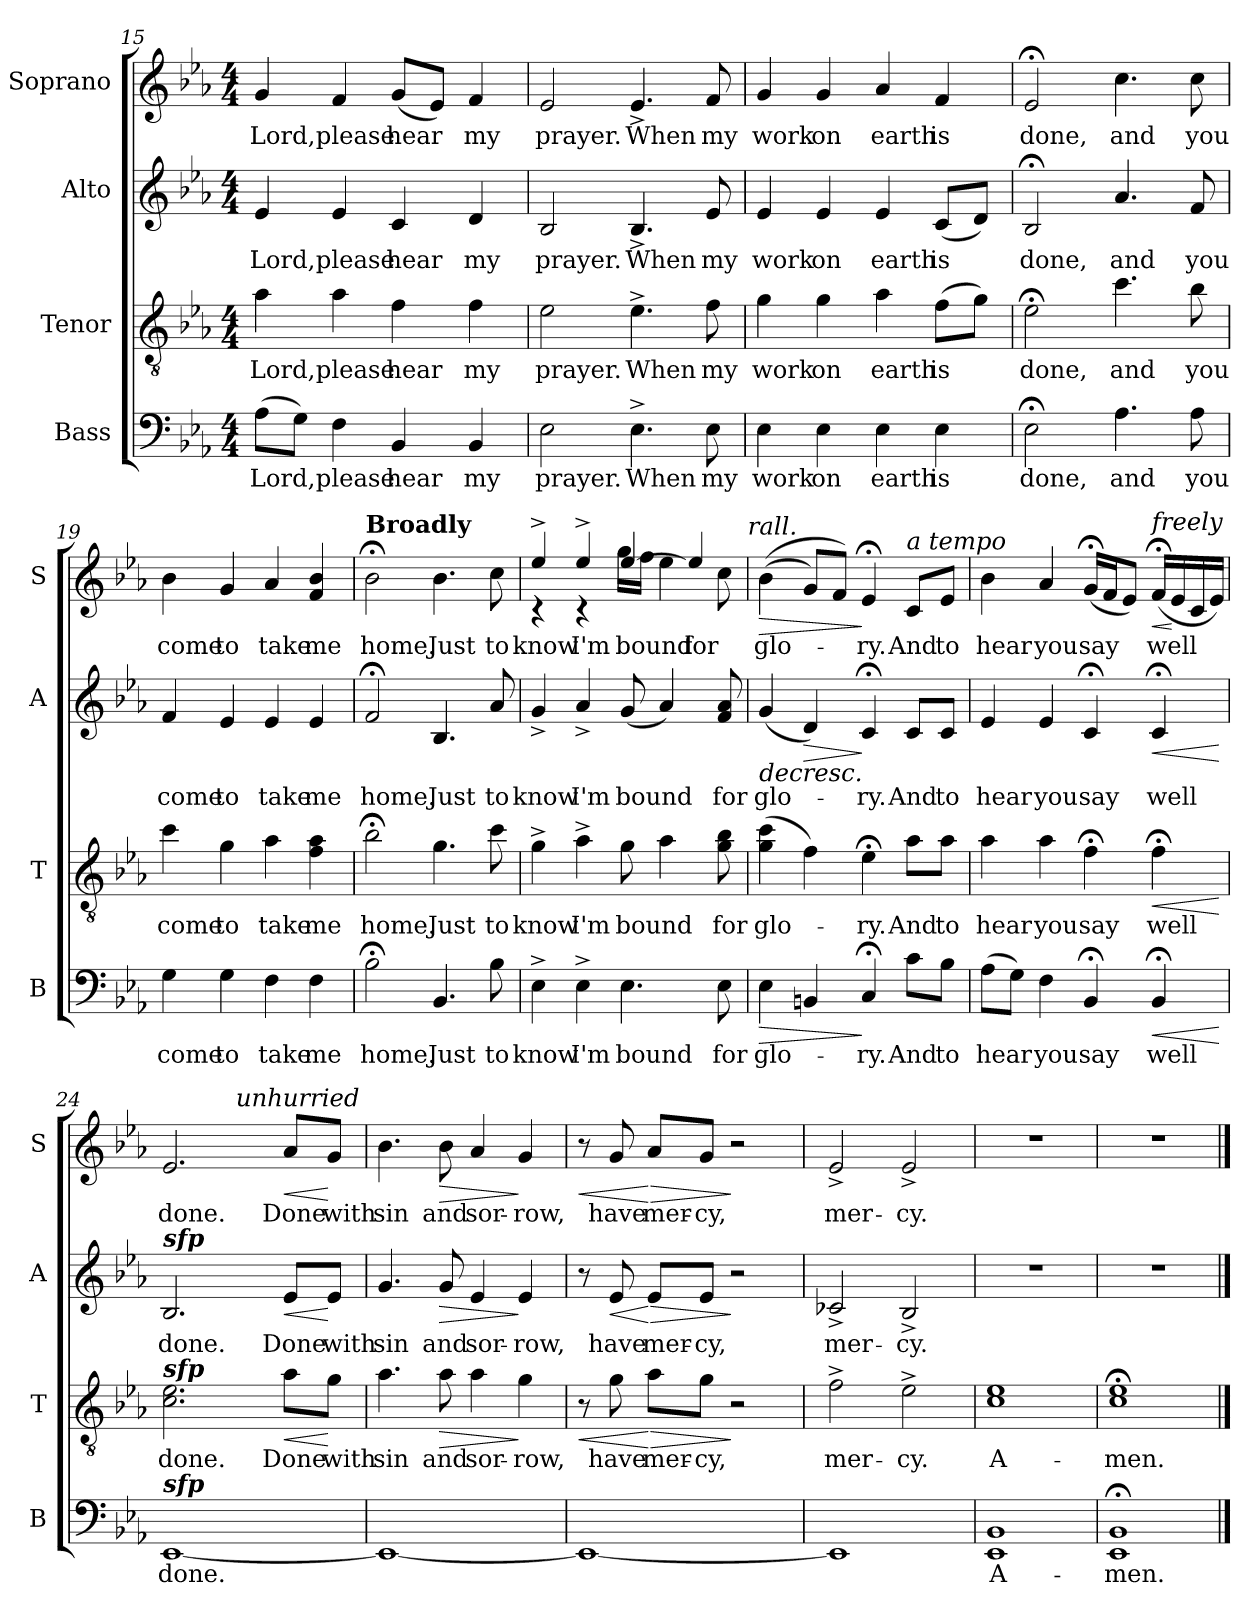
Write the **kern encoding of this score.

**kern	**text	**dynam	**kern	**text	**dynam	**kern	**text	**dynam	**kern	**text	**dynam
*part4	*part4	*part4	*part3	*part3	*part3	*part2	*part2	*part2	*part1	*part1	*part1
*staff4	*staff4	*staff4	*staff3	*staff3	*staff3	*staff2	*staff2	*staff2	*staff1	*staff1	*staff1
*I"Bass	*	*	*I"Tenor	*	*	*I"Alto	*	*	*I"Soprano	*	*
*I'B	*	*	*I'T	*	*	*I'A	*	*	*I'S	*	*
*clefF4	*	*	*clefGv2	*	*	*clefG2	*	*	*clefG2	*	*
*k[b-e-a-]	*	*	*k[b-e-a-]	*	*	*k[b-e-a-]	*	*	*k[b-e-a-]	*	*
*E-:	*	*	*E-:	*	*	*E-:	*	*	*E-:	*	*
*M4/4	*	*	*M4/4	*	*	*M4/4	*	*	*M4/4	*	*
=15	=15	=15	=15	=15	=15	=15	=15	=15	=15	=15	=15
!	!LO:LY:b	!	!	!LO:LY:b	!	!	!LO:LY:b	!	!	!LO:LY:b	!
(>8A-\L	Lord,	.	4a-\	Lord,	.	4e-/	Lord,	.	4g/	Lord,	.
8G\J)	.	.	.	.	.	.	.	.	.	.	.
!	!LO:LY:b	!	!	!LO:LY:b	!	!	!LO:LY:b	!	!	!LO:LY:b	!
4F\	please	.	4a-\	please	.	4e-/	please	.	4f/	please	.
!	!LO:LY:b	!	!	!LO:LY:b	!	!	!LO:LY:b	!	!	!LO:LY:b	!
4BB-/	hear	.	4f\	hear	.	4c/	hear	.	(<8g/L	hear	.
.	.	.	.	.	.	.	.	.	8e-/J)	.	.
!	!LO:LY:b	!	!	!LO:LY:b	!	!	!LO:LY:b	!	!	!LO:LY:b	!
4BB-/	my	.	4f\	my	.	4d/	my	.	4f/	my	.
=16	=16	=16	=16	=16	=16	=16	=16	=16	=16	=16	=16
!	!LO:LY:b	!	!	!LO:LY:b	!	!	!LO:LY:b	!	!	!LO:LY:b	!
2E-\	prayer.	.	2e-\	prayer.	.	2B-/	prayer.	.	2e-/	prayer.	.
!	!LO:LY:b	!	!	!LO:LY:b	!	!	!LO:LY:b	!	!	!LO:LY:b	!
4.E-^>\	When	.	4.e-^>\	When	.	4.B-^</	When	.	4.e-^</	When	.
!	!LO:LY:b	!	!	!LO:LY:b	!	!	!LO:LY:b	!	!	!LO:LY:b	!
8E-\	my	.	8f\	my	.	8e-/	my	.	8f/	my	.
=17	=17	=17	=17	=17	=17	=17	=17	=17	=17	=17	=17
!	!LO:LY:b	!	!	!LO:LY:b	!	!	!LO:LY:b	!	!	!LO:LY:b	!
4E-\	work	.	4g\	work	.	4e-/	work	.	4g/	work	.
!	!LO:LY:b	!	!	!LO:LY:b	!	!	!LO:LY:b	!	!	!LO:LY:b	!
4E-\	on	.	4g\	on	.	4e-/	on	.	4g/	on	.
!	!LO:LY:b	!	!	!LO:LY:b	!	!	!LO:LY:b	!	!	!LO:LY:b	!
4E-\	earth	.	4a-\	earth	.	4e-/	earth	.	4a-/	earth	.
!	!LO:LY:b	!	!	!LO:LY:b	!	!	!LO:LY:b	!	!	!LO:LY:b	!
4E-\	is	.	(>8f\L	is	.	(<8c/L	is	.	4f/	is	.
.	.	.	8g\J)	.	.	8d/J)	.	.	.	.	.
=18	=18	=18	=18	=18	=18	=18	=18	=18	=18	=18	=18
!	!LO:LY:b	!	!	!LO:LY:b	!	!	!LO:LY:b	!	!	!LO:LY:b	!
2E-;<\	done,	.	2e-;<\	done,	.	2B-;</	done,	.	2e-;</	done,	.
!	!LO:LY:b	!	!	!LO:LY:b	!	!	!LO:LY:b	!	!	!LO:LY:b	!
4.A-\	and	.	4.cc\	and	.	4.a-/	and	.	4.cc\	and	.
!	!LO:LY:b	!	!	!LO:LY:b	!	!	!LO:LY:b	!	!	!LO:LY:b	!
8A-\	you	.	8b-\	you	.	8f/	you	.	8cc\	you	.
!!LO:PB:g=z
=19	=19	=19	=19	=19	=19	=19	=19	=19	=19	=19	=19
!	!LO:LY:b	!	!	!LO:LY:b	!	!	!LO:LY:b	!	!	!LO:LY:b	!
4G\	come	.	4cc\	come	.	4f/	come	.	4b-\	come	.
!	!LO:LY:b	!	!	!LO:LY:b	!	!	!LO:LY:b	!	!	!LO:LY:b	!
4G\	to	.	4g\	to	.	4e-/	to	.	4g/	to	.
!	!LO:LY:b	!	!	!LO:LY:b	!	!	!LO:LY:b	!	!	!LO:LY:b	!
4F\	take	.	4a-\	take	.	4e-/	take	.	4a-/	take	.
!	!LO:LY:b	!	!	!LO:LY:b	!	!	!LO:LY:b	!	!	!LO:LY:b	!
4F\	me	.	4f\ 4a-\	me	.	4e-/	me	.	4f/ 4b-/	me	.
=20	=20	=20	=20	=20	=20	=20	=20	=20	=20	=20	=20
!	!	!	!	!	!	!	!	!	!LO:TX:a:B:t=Broadly	!	!
!	!LO:LY:b	!	!	!LO:LY:b	!	!	!LO:LY:b	!	!	!LO:LY:b	!
2B-;<\	home.	.	2b-;<\	home.	.	2f;</	home.	.	2b-;<\	home.	.
!	!LO:LY:b	!	!	!LO:LY:b	!	!	!LO:LY:b	!	!	!LO:LY:b	!
4.BB-/	Just	.	4.g\	Just	.	4.B-/	Just	.	4.b-\	Just	.
!	!LO:LY:b	!	!	!LO:LY:b	!	!	!LO:LY:b	!	!	!LO:LY:b	!
8B-\	to	.	8cc\	to	.	8a-/	to	.	8cc\	to	.
=21	=21	=21	=21	=21	=21	=21	=21	=21	=21	=21	=21
!	!	!	!	!	!	!	!	!	!LO:TX:a:i:t=rall.	!	!
!	!LO:LY:b	!	!	!LO:LY:b	!	!	!LO:LY:b	!	!	!LO:LY:b	!
*	*	*	*	*	*	*	*	*	*^	*	*
4E-^>\	know	.	4g^>\	know	.	4g^</	know	.	4ee-^>/	4rc	know	.
!	!LO:LY:b	!	!	!LO:LY:b	!	!	!LO:LY:b	!	!	!	!LO:LY:b	!
4E-^>\	I'm	.	4a-^>\	I'm	.	4a-^</	I'm	.	4ee-^>/	4rc	I'm	.
!	!LO:LY:b	!	!	!LO:LY:b	!	!	!LO:LY:b	!	!	!	!LO:LY:b	!
4.E-\	bound	.	8g\	bound	.	(<8g/	bound	.	[>4ee-/	16gg\LL	bound	.
.	.	.	.	.	.	.	.	.	.	16ff\JJ	.	.
.	.	.	4a-\	.	.	4a-/)	.	.	.	4ee-\	.	.
!	!	!	!	!	!	!	!	!	!	!	!LO:LY:b	!
.	.	.	.	.	.	.	.	.	4ee-/]	.	for	.
!	!LO:LY:b	!	!	!LO:LY:b	!	!	!LO:LY:b	!	!	!	!	!
8E-\	for	.	8g\ 8b-\	for	.	8f/ 8a-/	for	.	.	8cc\	.	.
!	!	!	!	!	!	!	!	!	!	!LO:TX:a:i:t=rall.	!	!
=22	=22	=22	=22	=22	=22	=22	=22	=22	=22	=22	=22	=22
!	!LO:LY:b	!LO:HP:b	!	!LO:LY:b	!	!	!LO:LY:b	!LO:HP:b	!	!	!LO:LY:b	!LO:HP:b
*	*	*	*	*	*	*	*	*	*v	*v	*	*
4E-\	glo-	>	(>4g\ 4cc\	glo-	.	(<4g/	glo-	>	(<(>4b-\	glo-	>
!	!	!	!	!	!	!	!	!LO:HP:b	!	!	!
4BBn/	.	.	4f\)	.	.	4d/)	.	>	8g/L)	.	.
.	.	.	.	.	.	.	.	.	8f/J)	.	.
!	!LO:LY:b	!	!	!LO:LY:b	!	!	!LO:LY:b	!	!	!LO:LY:b	!
4C;</	-ry.	]	4e-;<\	-ry.	.	4c;</	-ry.	] ]	4e-;</	-ry.	]
!	!	!	!	!	!	!	!	!	!LO:TX:a:i:t=a tempo	!	!
!	!LO:LY:b	!	!	!LO:LY:b	!	!	!LO:LY:b	!	!	!LO:LY:b	!
8c\L	And	.	8a-\L	And	.	8c/L	And	.	8c/L	And	.
!	!LO:LY:b	!	!	!LO:LY:b	!	!	!LO:LY:b	!	!	!LO:LY:b	!
8B-\J	to	.	8a-\J	to	.	8c/J	to	.	8e-/J	to	.
!!LO:LB:g=z
=23	=23	=23	=23	=23	=23	=23	=23	=23	=23	=23	=23
!	!LO:LY:b	!	!	!LO:LY:b	!	!	!LO:LY:b	!	!	!LO:LY:b	!
(>8A-\L	hear	.	4a-\	hear	.	4e-/	hear	.	4b-\	hear	.
8G\J)	.	.	.	.	.	.	.	.	.	.	.
!	!LO:LY:b	!	!	!LO:LY:b	!	!	!LO:LY:b	!	!	!LO:LY:b	!
4F\	you	.	4a-\	you	.	4e-/	you	.	4a-/	you	.
!	!LO:LY:b	!	!	!LO:LY:b	!	!	!LO:LY:b	!	!	!LO:LY:b	!
4BB-;</	say	.	4f;<\	say	.	4c;</	say	.	(<16g;</LL	say	.
.	.	.	.	.	.	.	.	.	16f/J	.	.
.	.	.	.	.	.	.	.	.	8e-/J)	.	.
!	!	!	!	!	!	!	!	!	!LO:TX:a:i:t=freely	!	!
!	!LO:LY:b	!LO:HP:b	!	!LO:LY:b	!LO:HP:b	!	!LO:LY:b	!LO:HP:b	!	!LO:LY:b	!LO:HP:b
4BB-;</	well	<	4f;<\	well	<	4c;</	well	<	(<16f;</LL	well	<
.	.	.	.	.	.	.	.	.	16e-/	.	[
.	.	.	.	.	.	.	.	.	16c/	.	.
.	.	.	.	.	.	.	.	.	16e-/JJ)	.	.
.	.	[	.	.	[	.	.	[	.	.	.
=24	=24	=24	=24	=24	=24	=24	=24	=24	=24	=24	=24
!	!	!	!	!	!	!	!	!	!LO:TX:a:Bi:t=sfp	!	!
!	!	!	!	!	!	!LO:TX:a:Bi:t=sfp	!	!	!	!	!
!	!	!	!LO:TX:a:Bi:t=sfp	!	!	!	!	!	!	!	!
!LO:TX:a:Bi:t=sfp	!	!	!	!	!	!	!	!	!	!	!
!	!LO:LY:b	!	!	!LO:LY:b	!	!	!LO:LY:b	!	!	!LO:LY:b	!
*	*	*	*	*	*	*	*	*	*^	*	*
[1EE-	done.	.	2.c\ 2.e-\	done.	.	2.B-/	done.	.	2.e-/	2ryy	done.	.
!	!	!	!	!	!	!	!	!	!	!LO:TX:a:i:t=unhurried	!	!
.	.	.	.	.	.	.	.	.	.	2ryy	.	.
!	!	!	!	!LO:LY:b	!LO:HP:b	!	!LO:LY:b	!LO:HP:b	!	!	!LO:LY:b	!LO:HP:b
.	.	.	8a-\L	Done	<	8e-/L	Done	<	8a-/L	.	Done	<
!	!	!	!	!LO:LY:b	!	!	!LO:LY:b	!	!	!	!LO:LY:b	!
.	.	.	8g\J	with	[	8e-/J	with	[	8g/J	.	with	[
=25	=25	=25	=25	=25	=25	=25	=25	=25	=25	=25	=25	=25
!	!	!	!	!LO:LY:b	!	!	!LO:LY:b	!	!	!	!LO:LY:b	!
*	*	*	*	*	*	*	*	*	*v	*v	*	*
1EE-_	.	.	4.a-\	sin	.	4.g/	sin	.	4.b-\	sin	.
!	!	!	!	!LO:LY:b	!LO:HP:b	!	!LO:LY:b	!LO:HP:b	!	!LO:LY:b	!LO:HP:b
.	.	.	8a-\	and	>	8g/	and	>	8b-\	and	>
!	!	!	!	!LO:LY:b	!	!	!LO:LY:b	!	!	!LO:LY:b	!
.	.	.	4a-\	sor-	.	4e-/	sor-	.	4a-/	sor-	.
!	!	!	!	!LO:LY:b	!	!	!LO:LY:b	!	!	!LO:LY:b	!
.	.	.	4g\	-row,	]	4e-/	-row,	]	4g/	-row,	]
=26	=26	=26	=26	=26	=26	=26	=26	=26	=26	=26	=26
!	!	!	!	!	!LO:HP:b	!	!	!	!	!	!LO:HP:b
1EE-_	.	.	8r	.	<	8r	.	.	8r	.	<
!	!	!	!	!LO:LY:b	!	!	!LO:LY:b	!LO:HP:b	!	!LO:LY:b	!
.	.	.	8g\	have	.	8e-/	have	<	8g/	have	.
!	!	!	!	!LO:LY:b	!LO:HP:n=1:b	!	!LO:LY:b	!LO:HP:n=1:b	!	!LO:LY:b	!LO:HP:n=1:b
.	.	.	8a-\L	mer-	[ >	8e-/L	mer-	[ >	8a-/L	mer-	[ >
!	!	!	!	!LO:LY:b	!	!	!LO:LY:b	!	!	!LO:LY:b	!
.	.	.	8g\J	-cy,	.	8e-/J	-cy,	.	8g/J	-cy,	.
.	.	.	2r	.	]	2r	.	]	2r	.	]
!!LO:PB:g=z
=27	=27	=27	=27	=27	=27	=27	=27	=27	=27	=27	=27
!	!	!	!	!LO:LY:b	!	!	!LO:LY:b	!	!	!LO:LY:b	!
1EE-]	.	.	2f^>\	mer-	.	2c-X^</	mer-	.	2e-^</	mer-	.
!	!	!	!	!LO:LY:b	!	!	!LO:LY:b	!	!	!LO:LY:b	!
.	.	.	2e-^>\	-cy.	.	2B-^</	-cy.	.	2e-^</	-cy.	.
=28	=28	=28	=28	=28	=28	=28	=28	=28	=28	=28	=28
!	!LO:LY:b	!	!	!LO:LY:b	!	!	!	!	!	!	!
1EE- 1BB-	A-	.	1c 1e-	A-	.	1r	.	.	1r	.	.
=29	=29	=29	=29	=29	=29	=29	=29	=29	=29	=29	=29
!	!LO:LY:b	!	!	!LO:LY:b	!	!	!	!	!	!	!
1EE-; 1BB-;	-men.	.	1c;< 1e-;<	-men.	.	1r	.	.	1r	.	.
==	==	==	==	==	==	==	==	==	==	==	==
*-	*-	*-	*-	*-	*-	*-	*-	*-	*-	*-	*-
